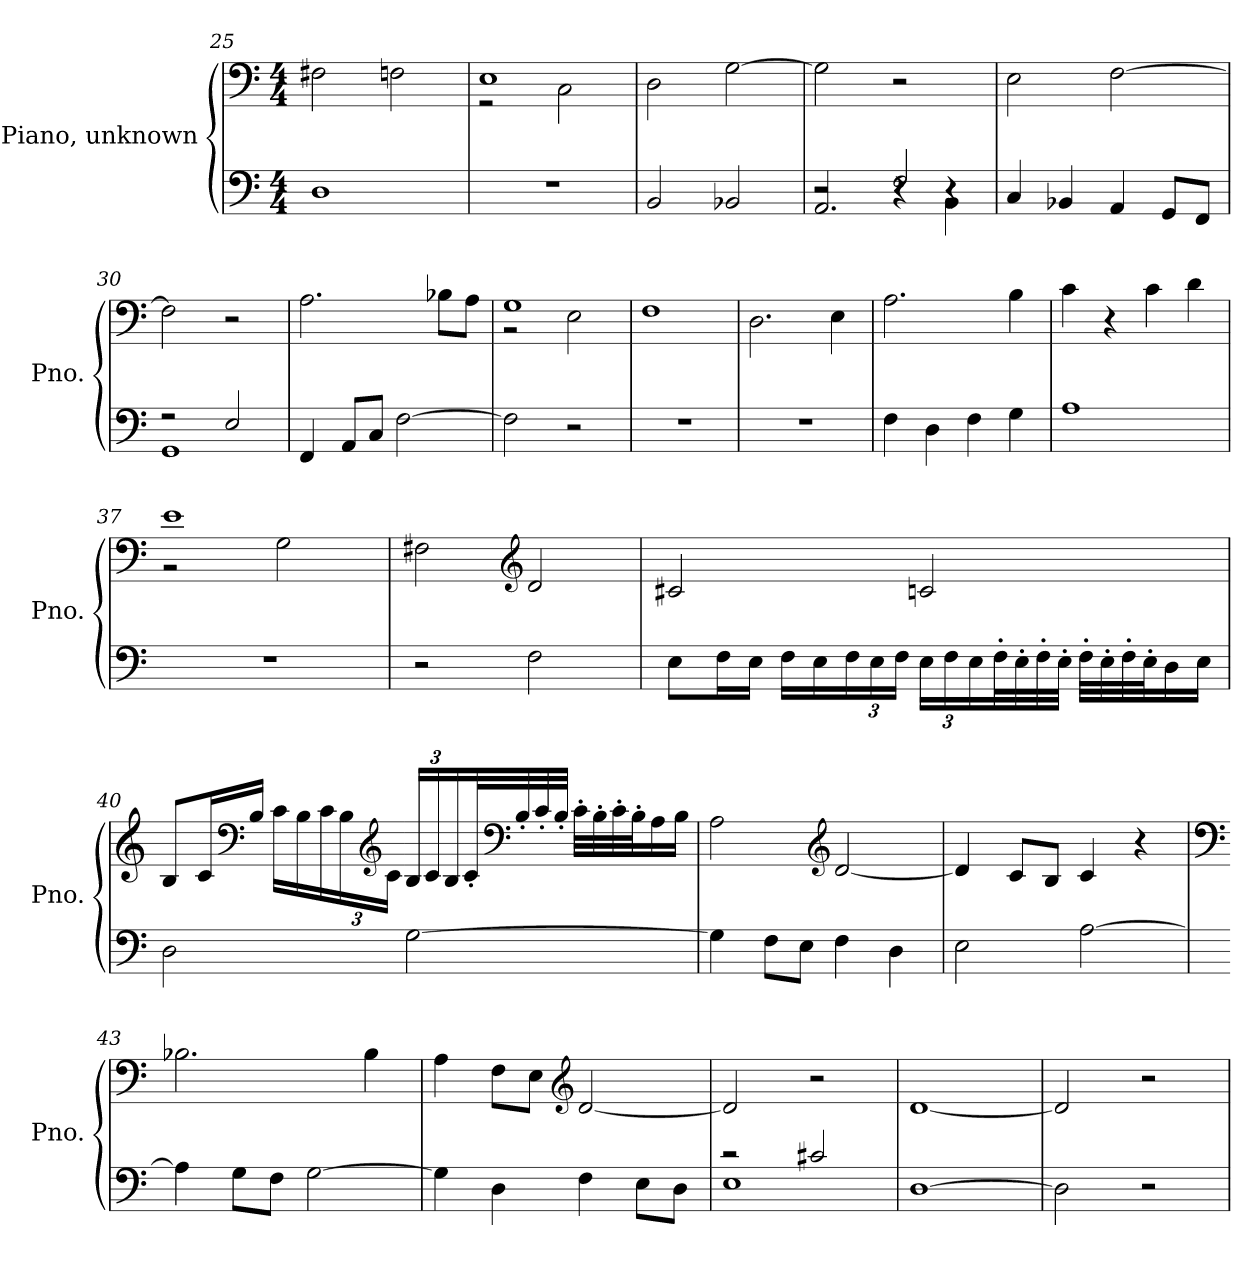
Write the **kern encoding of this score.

**kern	**kern
*part1	*part1
*staff2	*staff1
*I"Piano, unknown	*
*I'Pno.	*
*clefF4	*clefF4
*k[]	*k[]
*M4/4	*M4/4
=25	=25
1D	2F#X\
.	2Fn\
=26	=26
*	*^
1r	1E	2r
.	.	2C\
*	*v	*v
=27	=27
2BB/	2D\
2BB-X/	[2G\
=28	=28
*^	*
*	*^	*
2r	2r	2.AA/	2G\]
2F/	4r	.	2r
.	4BB\	4r	.
*v	*v	*v	*
!!LO:LB:g=z
=29	=29
4C/	2E\
4BB-X/	.
4AA/	[2F\
8GG/L	.
8FF/J	.
=30	=30
*^	*
2r	1GG	2F\]
2E/	.	2r
*v	*v	*
=31	=31
4FF/	2.A\
8AA/L	.
8C/J	.
[2F\	.
.	8B-X\L
.	8A\J
=32	=32
*	*^
2F\]	1G	2r
2r	.	2E\
*	*v	*v
=33	=33
1r	1F
=34	=34
1r	2.D\
.	4E\
=35	=35
4F\	2.A\
4D\	.
4F\	.
4G\	4B\
=36	=36
1A	4c\
.	4r
.	4c\
.	4d\
=37	=37
*	*^
1r	1e	2r
.	.	2G\
*	*v	*v
=38	=38
2r	2F#X\
*	*clefG2
2F\	2d/
!!LO:PB:g=z
=39	=39
8E\L	2c#X/
16F\L	.
16E\JJ	.
16F\LL	.
16E\	.
*Xbrackettup	*
24F\	.
24E\	.
24F\JJ	.
24E\LL	2cn/
24F\	.
24E\	.
32F'\L	.
32E'\	.
32F'\	.
32E'\JJJ	.
32F'\LLL	.
32E'\	.
32F'\	.
32E'\J	.
16D\	.
16E\JJ	.
!!LO:LB:g=z
=40	=40
2D\	8B/L
.	16c/L
*	*clefF4
.	16B/JJ
.	16c\LL
.	16B\
*	*Xbrackettup
.	24c\
.	24B\
*	*clefG2
.	24c\JJ
[2G\	24B/LL
.	24c/
.	24B/
.	32c'/L
*	*clefF4
.	32B'/
.	32c'/
.	32B'/JJJ
.	32c'\LLL
.	32B'\
.	32c'\
.	32B'\J
.	16A\
.	16B\JJ
=41	=41
4G\]	2A\
8F\L	.
8E\J	.
*	*clefG2
4F\	[2d/
4D\	.
=42	=42
2E\	4d/]
.	8c/L
.	8B/J
[2A\	4c/
.	4r
!!LO:LB:g=z
=43	=43
*	*clefF4
4A\]	2.B-X\
8G\L	.
8F\J	.
[2G\	.
.	4B-\
=44	=44
4G\]	4A\
4D\	8F\L
.	8E\J
*	*clefG2
4F\	[2d/
8E\L	.
8D\J	.
=45	=45
*^	*
2r	1E	2d/]
2c#X/	.	2r
*v	*v	*
=46	=46
[1D	[1d
=47	=47
2D\]	2d/]
2r	2r
=	=
*-	*-
